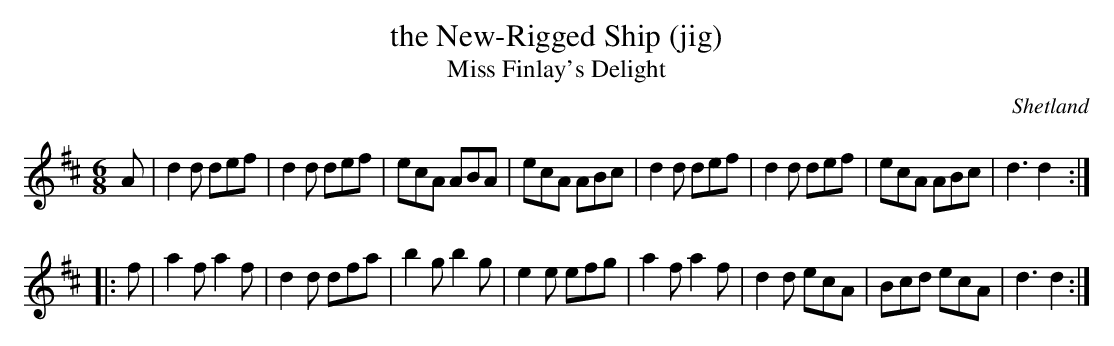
X:1
T:the New-Rigged Ship (jig)
T:Miss Finlay's Delight
O:Shetland
O:Scotland
M:6/8
K:D
A|\
d2d def|d2d def|ecA ABA|ecA ABc|\
d2d def|d2d def|ecA ABc|d3 d2::
f|\
a2f a2f|d2d dfa|b2g b2g|e2e efg|\
a2f a2f|d2d ecA|Bcd ecA|d3 d2:|
